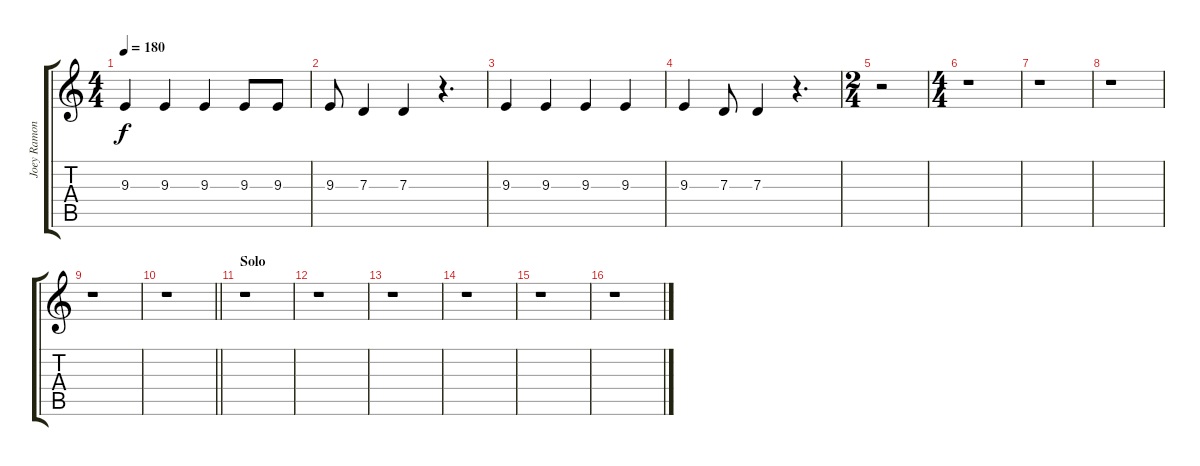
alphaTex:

\track ("Joey Ramone" "Joey Ramon") {instrument lead2sawtooth}
\staff {score tabs}
\tuning (E4 B3 G3 D3 A2 E2) {hide}
\ts (4 4)
\tempo 180
\clef g2
\ks c
9.3.4{dy f} 9.3.4 9.3.4 9.3.8 9.3.8 |
9.3.8 7.3.4 7.3.4 r.4{d} |
9.3.4 9.3.4 9.3.4 9.3.4 |
9.3.4 7.3.8 7.3.4 r.4{d} |
\ts (2 4)
r.2 |
\ts (4 4)
r.1 |
r.1 |
r.1 |
r.1 |
\barLineRight lightlight
r.1 |
\section ("" "Solo")
r.1 |
r.1 |
r.1 |
r.1 |
r.1 |
r.1
